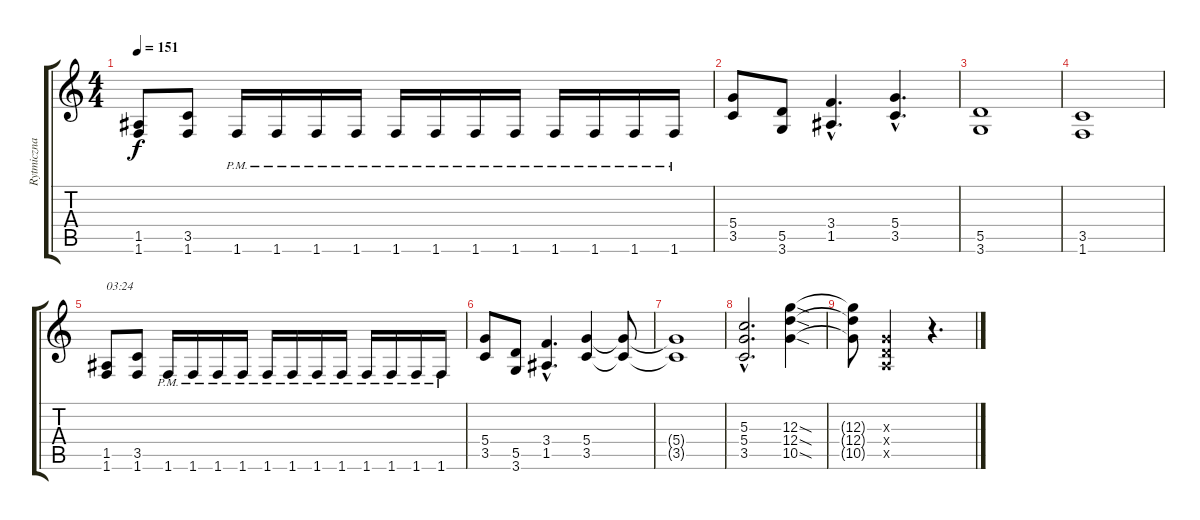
\track ("Rytmiczna" "Rytmiczna") {instrument distortionguitar}
\staff {score tabs}
\tuning (E4 B3 G3 D3 A2 E2) {hide}
\ts (4 4)
\tempo 151
\clef g2
\ks c
(1.5 1.6).8{dy f} (3.5 1.6).8 1.6{pm}.16 1.6{pm}.16 1.6{pm}.16 1.6{pm}.16 1.6{pm}.16 1.6{pm}.16 1.6{pm}.16 1.6{pm}.16 1.6{pm}.16 1.6{pm}.16 1.6{pm}.16 1.6{pm}.16 |
(5.4 3.5).8 (5.5 3.6).8 (3.4{hac} 1.5{hac}).4{d} (5.4{hac} 3.5{hac}).4{d} |
(5.5 3.6).1 |
(3.5 1.6).1 |
(1.5 1.6).8{txt "03:24"} (3.5 1.6).8 1.6{pm}.16 1.6{pm}.16 1.6{pm}.16 1.6{pm}.16 1.6{pm}.16 1.6{pm}.16 1.6{pm}.16 1.6{pm}.16 1.6{pm}.16 1.6{pm}.16 1.6{pm}.16 1.6{pm}.16 |
(5.4 3.5).8 (5.5 3.6).8 (3.4{hac} 1.5{hac}).4{d} (5.4 3.5).4 (5.4{t} 3.5{t}).8 |
(5.4{t} 3.5{t}).1 |
(5.3{hac} 5.4{hac} 3.5{hac}).2{d} (12.3{sod} 12.4{sod} 10.5{sod}).4 |
(12.3{t} 12.4{t} 10.5{t}).8 (0.3{x} 0.4{x} 0.5{x}).2 r.4{d}
